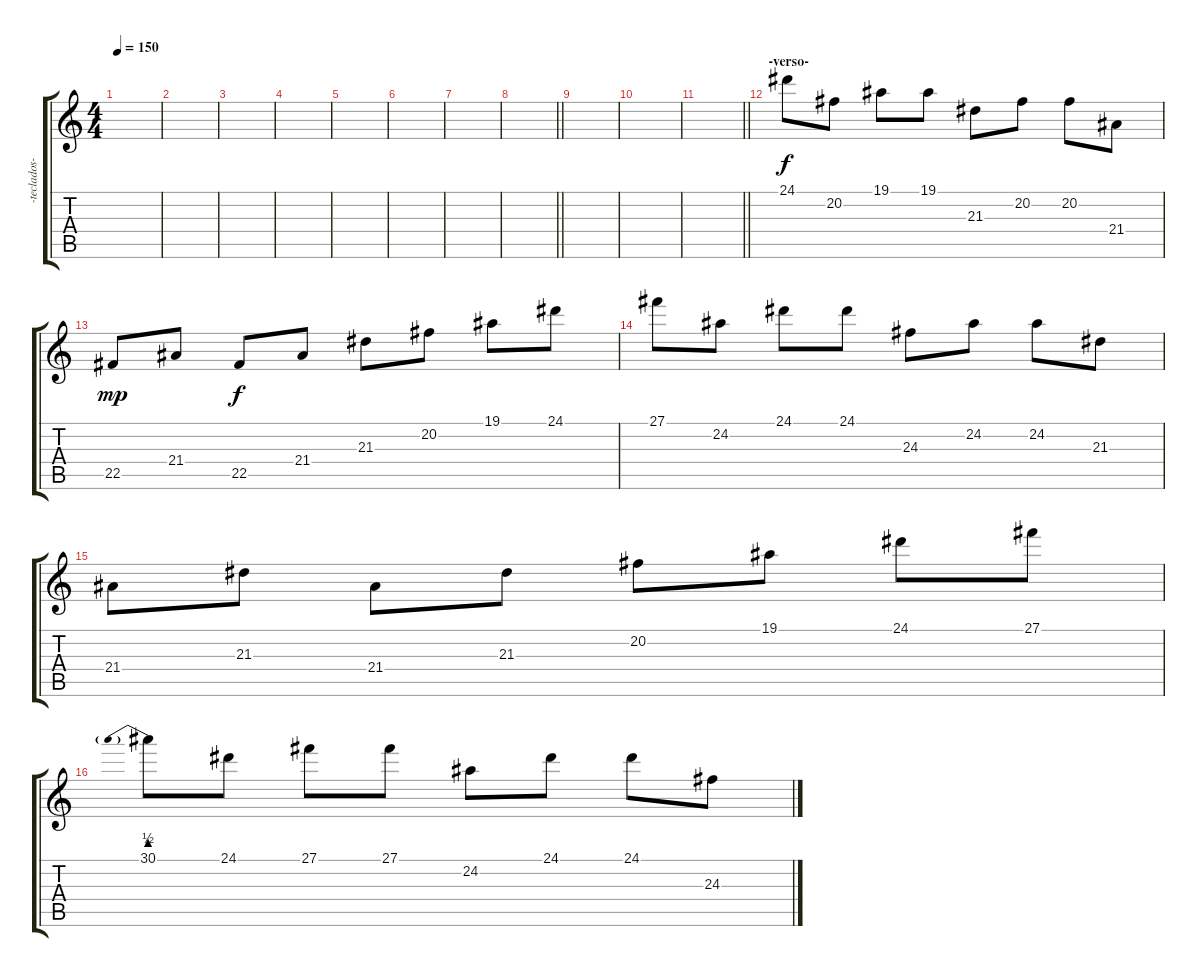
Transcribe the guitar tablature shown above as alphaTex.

\track ("-teclados-" "-teclados-") {instrument acousticgrandpiano}
\staff {score tabs}
\tuning (Eb4 Bb3 Gb3 Db3 Ab2 Eb2) {hide}
\ts (4 4)
\tempo 150
\clef g2
\ks c
|
|
|
|
|
|
|
\barLineRight lightlight
|
\section ("" "")
|
|
\barLineRight lightlight
|
\section ("" "-verso-")
24.1.8{instrument acousticgrandpiano} 20.2.8 19.1.8 19.1.8 21.3.8 20.2.8 20.2.8 21.4.8 |
22.5.8{dy mp} 21.4.8 22.5.8{dy f} 21.4.8 21.3.8 20.2.8 19.1.8 24.1.8 |
27.1.8 24.2.8 24.1.8 24.1.8 24.3.8 24.2.8 24.2.8 21.3.8 |
21.4.8 21.3.8 21.4.8 21.3.8 20.2.8 19.1.8 24.1.8 27.1.8 |
30.1{be (prebend 0 2 60 2)}.8 24.1.8 27.1.8 27.1.8 24.2.8 24.1.8 24.1.8 24.3.8
